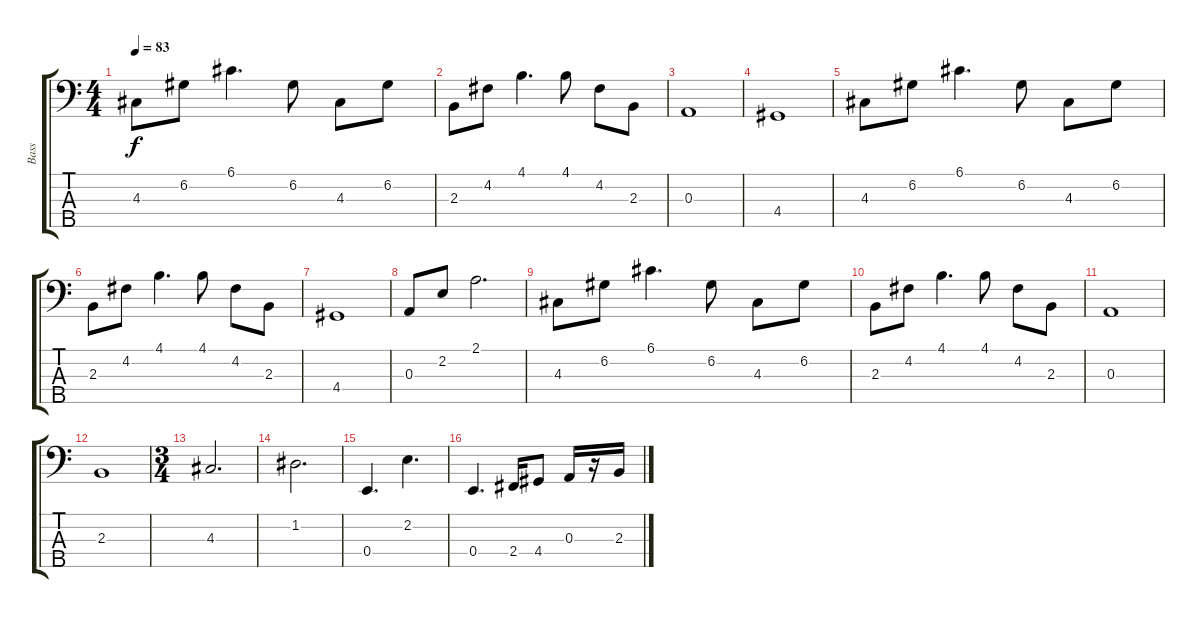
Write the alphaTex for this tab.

\track ("Bass" "Bass") {instrument fretlessbass}
\staff {score tabs}
\tuning (G2 D2 A1 E1 B0) {hide}
\ts (4 4)
\tempo 83
\clef f4
\ks c
4.3.8{dy f} 6.2.8 6.1.4{d} 6.2.8 4.3.8 6.2.8 |
2.3.8 4.2.8 4.1.4{d} 4.1.8 4.2.8 2.3.8 |
0.3.1 |
4.4.1 |
4.3.8 6.2.8 6.1.4{d} 6.2.8 4.3.8 6.2.8 |
2.3.8 4.2.8 4.1.4{d} 4.1.8 4.2.8 2.3.8 |
4.4.1 |
0.3.8 2.2.8 2.1.2{d} |
4.3.8 6.2.8 6.1.4{d} 6.2.8 4.3.8 6.2.8 |
2.3.8 4.2.8 4.1.4{d} 4.1.8 4.2.8 2.3.8 |
0.3.1 |
2.3.1 |
\ts (3 4)
4.3.2{d} |
1.2.2{d} |
0.4.4{d} 2.2.4{d} |
0.4.4{d} 2.4.16 4.4.8 0.3.16 r.16 2.3.16
